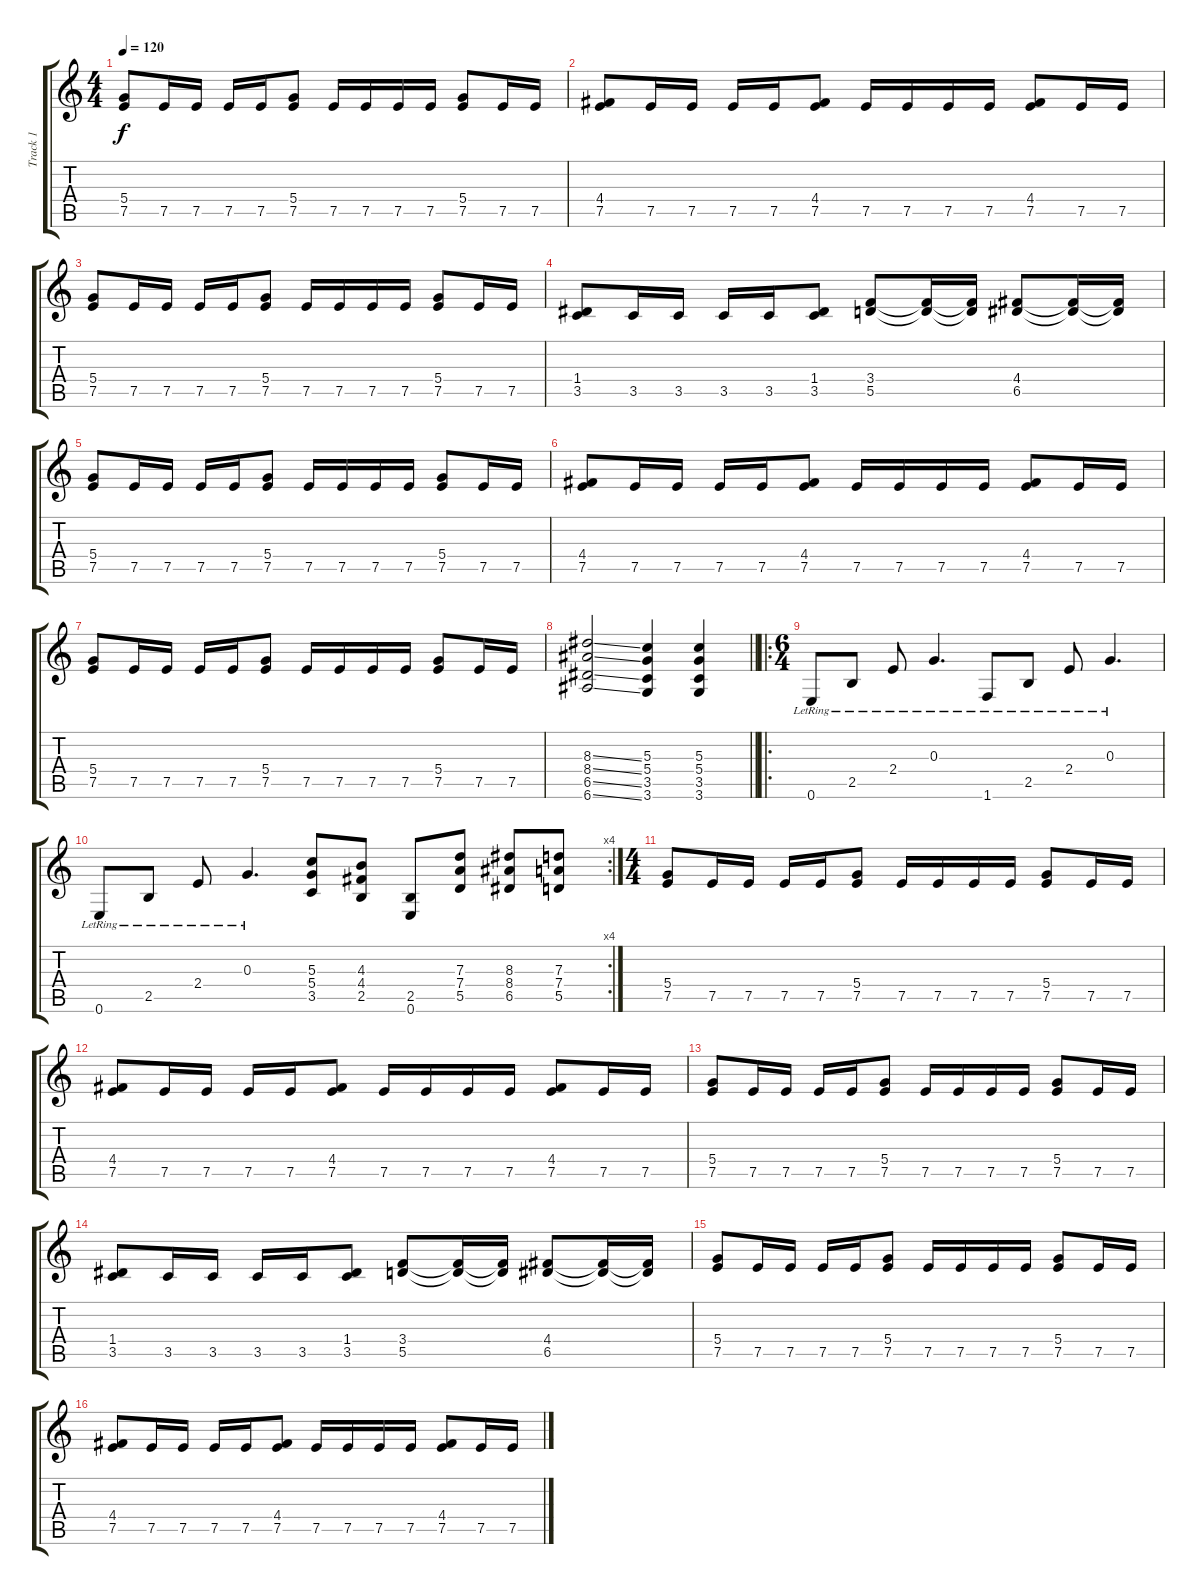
\track ("Track 1" "Track 1") {instrument overdrivenguitar}
\staff {score tabs}
\tuning (E4 B3 G3 D3 A2 E2) {hide}
\ts (4 4)
\tempo 120
\clef g2
\ks c
(5.4 7.5).8{dy f} 7.5.16 7.5.16 7.5.16 7.5.16 (5.4 7.5).8 7.5.16 7.5.16 7.5.16 7.5.16 (5.4 7.5).8 7.5.16 7.5.16 |
(4.4 7.5).8 7.5.16 7.5.16 7.5.16 7.5.16 (4.4 7.5).8 7.5.16 7.5.16 7.5.16 7.5.16 (4.4 7.5).8 7.5.16 7.5.16 |
(5.4 7.5).8 7.5.16 7.5.16 7.5.16 7.5.16 (5.4 7.5).8 7.5.16 7.5.16 7.5.16 7.5.16 (5.4 7.5).8 7.5.16 7.5.16 |
(1.4 3.5).8 3.5.16 3.5.16 3.5.16 3.5.16 (1.4 3.5).8 (3.4 5.5).8 (3.4{t} 5.5{t}).16 (3.4{t} 5.5{t}).16 (4.4 6.5).8 (4.4{t} 6.5{t}).16 (4.4{t} 6.5{t}).16 |
(5.4 7.5).8 7.5.16 7.5.16 7.5.16 7.5.16 (5.4 7.5).8 7.5.16 7.5.16 7.5.16 7.5.16 (5.4 7.5).8 7.5.16 7.5.16 |
(4.4 7.5).8 7.5.16 7.5.16 7.5.16 7.5.16 (4.4 7.5).8 7.5.16 7.5.16 7.5.16 7.5.16 (4.4 7.5).8 7.5.16 7.5.16 |
(5.4 7.5).8 7.5.16 7.5.16 7.5.16 7.5.16 (5.4 7.5).8 7.5.16 7.5.16 7.5.16 7.5.16 (5.4 7.5).8 7.5.16 7.5.16 |
\barLineRight lightlight
(8.3{ss} 8.4{ss} 6.5{ss} 6.6{ss}).2 (5.3 5.4 3.5 3.6).4 (5.3 5.4 3.5 3.6).4 |
\ro
\ts (6 4)
0.6{lr}.8 2.5{lr}.8 2.4{lr}.8 0.3{lr}.4{d} 1.6{lr}.8 2.5{lr}.8 2.4{lr}.8 0.3{lr}.4{d} |
\rc 4
0.6{lr}.8 2.5{lr}.8 2.4{lr}.8 0.3{lr}.4{d} (5.3 5.4 3.5).8 (4.3 4.4 2.5).8 (2.5 0.6).8 (7.3 7.4 5.5).8 (8.3 8.4 6.5).8 (7.3 7.4 5.5).8 |
\ts (4 4)
(5.4 7.5).8 7.5.16 7.5.16 7.5.16 7.5.16 (5.4 7.5).8 7.5.16 7.5.16 7.5.16 7.5.16 (5.4 7.5).8 7.5.16 7.5.16 |
(4.4 7.5).8 7.5.16 7.5.16 7.5.16 7.5.16 (4.4 7.5).8 7.5.16 7.5.16 7.5.16 7.5.16 (4.4 7.5).8 7.5.16 7.5.16 |
(5.4 7.5).8 7.5.16 7.5.16 7.5.16 7.5.16 (5.4 7.5).8 7.5.16 7.5.16 7.5.16 7.5.16 (5.4 7.5).8 7.5.16 7.5.16 |
(1.4 3.5).8 3.5.16 3.5.16 3.5.16 3.5.16 (1.4 3.5).8 (3.4 5.5).8 (3.4{t} 5.5{t}).16 (3.4{t} 5.5{t}).16 (4.4 6.5).8 (4.4{t} 6.5{t}).16 (4.4{t} 6.5{t}).16 |
(5.4 7.5).8 7.5.16 7.5.16 7.5.16 7.5.16 (5.4 7.5).8 7.5.16 7.5.16 7.5.16 7.5.16 (5.4 7.5).8 7.5.16 7.5.16 |
(4.4 7.5).8 7.5.16 7.5.16 7.5.16 7.5.16 (4.4 7.5).8 7.5.16 7.5.16 7.5.16 7.5.16 (4.4 7.5).8 7.5.16 7.5.16
